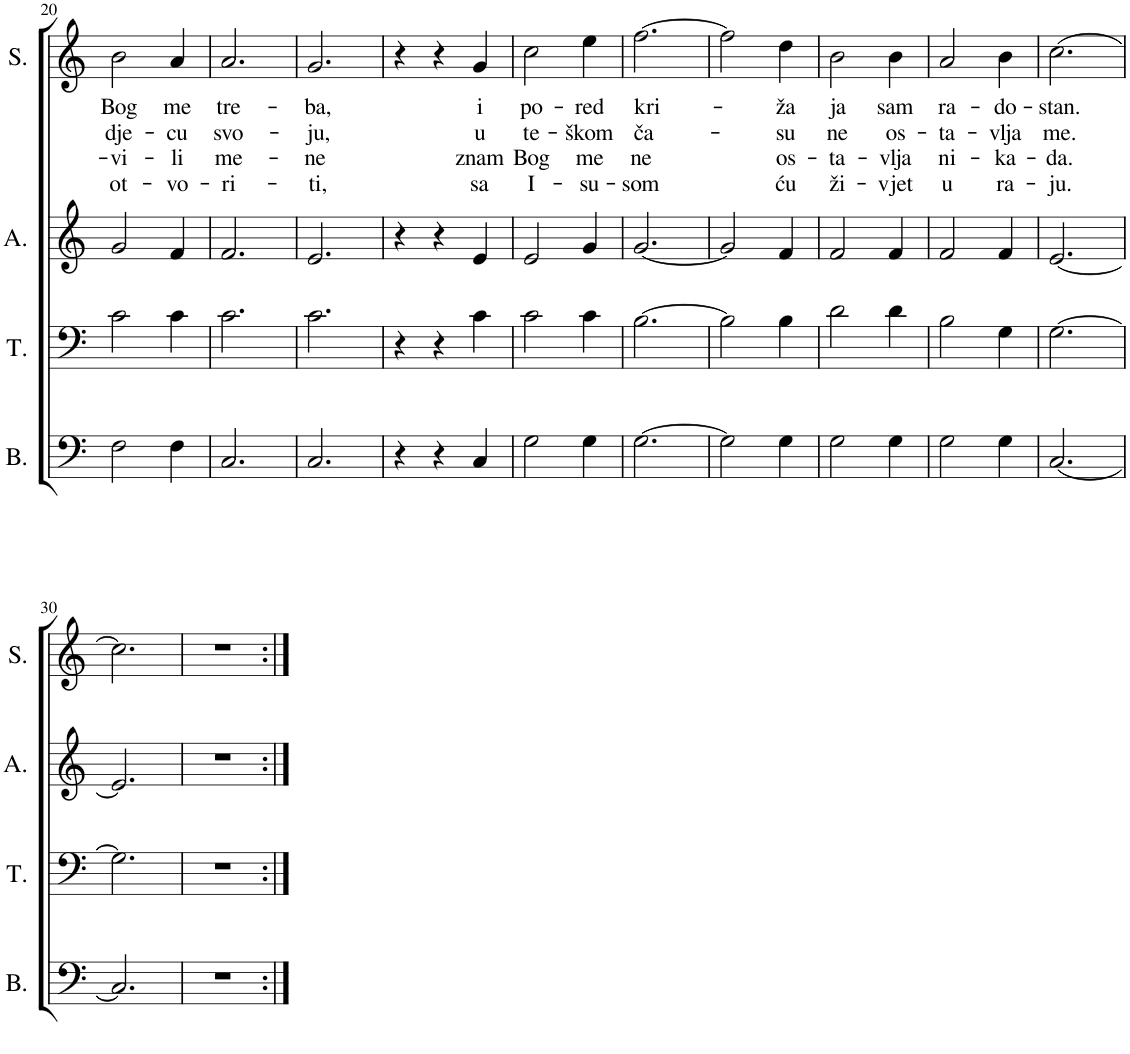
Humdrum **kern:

**kern	**kern	**kern	**kern	**text	**text	**text	**text
*part4	*part3	*part2	*part1	*part1	*part1	*part1	*part1
*staff4	*staff3	*staff2	*staff1	*staff1	*staff1	*staff1	*staff1
*I"Bass	*I"Tenor	*I"Alto	*I"Soprano	*	*	*	*
*I'B.	*I'T.	*I'A.	*I'S.	*	*	*	*
!!LO:PB:g=z
*clefF4	*clefF4	*clefG2	*clefG2	*	*	*	*
*k[]	*k[]	*k[]	*k[]	*	*	*	*
*M3/4	*M3/4	*M3/4	*M3/4	*	*	*	*
=20	=20	=20	=20	=20	=20	=20	=20
!	!	!	!	!LO:LY:b	!LO:LY:b	!LO:LY:b	!LO:LY:b
2F\	2c\	2g/	2b\	Bog	dje-	-vi-	ot-
!	!	!	!	!LO:LY:b	!LO:LY:b	!LO:LY:b	!LO:LY:b
4F\	4c\	4f/	4a/	me	-cu	-li	-vo-
=21	=21	=21	=21	=21	=21	=21	=21
!	!	!	!	!LO:LY:b	!LO:LY:b	!LO:LY:b	!LO:LY:b
2.C/	2.c\	2.f/	2.a/	tre-	svo-	me-	-ri-
=22	=22	=22	=22	=22	=22	=22	=22
!	!	!	!	!LO:LY:b	!LO:LY:b	!LO:LY:b	!LO:LY:b
2.C/	2.c\	2.e/	2.g/	-ba,	-ju,	-ne	-ti,
=23	=23	=23	=23	=23	=23	=23	=23
4r	4r	4r	4r	.	.	.	.
4r	4r	4r	4r	.	.	.	.
!	!	!	!	!LO:LY:b	!LO:LY:b	!LO:LY:b	!LO:LY:b
4C/	4c\	4e/	4g/	i	u	znam	sa
=24	=24	=24	=24	=24	=24	=24	=24
!	!	!	!	!LO:LY:b	!LO:LY:b	!LO:LY:b	!LO:LY:b
2G\	2c\	2e/	2cc\	po-	te-	Bog	I-
!	!	!	!	!LO:LY:b	!LO:LY:b	!LO:LY:b	!LO:LY:b
4G\	4c\	4g/	4ee\	-red	-škom	me	-su-
=25	=25	=25	=25	=25	=25	=25	=25
!	!	!	!	!LO:LY:b	!LO:LY:b	!LO:LY:b	!LO:LY:b
[2.G\	[2.B\	[2.g/	[2.ff\	kri-	ča-	ne	-som
=26	=26	=26	=26	=26	=26	=26	=26
2G\]	2B\]	2g/]	2ff\]	.	.	.	.
!	!	!	!	!LO:LY:b	!LO:LY:b	!LO:LY:b	!LO:LY:b
4G\	4B\	4f/	4dd\	-ža	-su	os-	ću
=27	=27	=27	=27	=27	=27	=27	=27
!	!	!	!	!LO:LY:b	!LO:LY:b	!LO:LY:b	!LO:LY:b
2G\	2d\	2f/	2b\	ja	ne	-ta-	ži-
!	!	!	!	!LO:LY:b	!LO:LY:b	!LO:LY:b	!LO:LY:b
4G\	4d\	4f/	4b\	sam	os-	-vlja	-vjet
=28	=28	=28	=28	=28	=28	=28	=28
!	!	!	!	!LO:LY:b	!LO:LY:b	!LO:LY:b	!LO:LY:b
2G\	2B\	2f/	2a/	ra-	-ta-	ni-	u
!	!	!	!	!LO:LY:b	!LO:LY:b	!LO:LY:b	!LO:LY:b
4G\	4G\	4f/	4b\	-do-	-vlja	-ka-	ra-
=29	=29	=29	=29	=29	=29	=29	=29
!	!	!	!	!LO:LY:b	!LO:LY:b	!LO:LY:b	!LO:LY:b
[2.C/	[2.G\	[2.e/	[2.cc\	-stan.	me.	-da.	-ju.
!!LO:LB:g=z
=30	=30	=30	=30	=30	=30	=30	=30
2.C/]	2.G\]	2.e/]	2.cc\]	.	.	.	.
=31	=31	=31	=31	=31	=31	=31	=31
2.r	2.r	2.r	2.r	.	.	.	.
=:|!	=:|!	=:|!	=:|!	=:|!	=:|!	=:|!	=:|!
*-	*-	*-	*-	*-	*-	*-	*-
